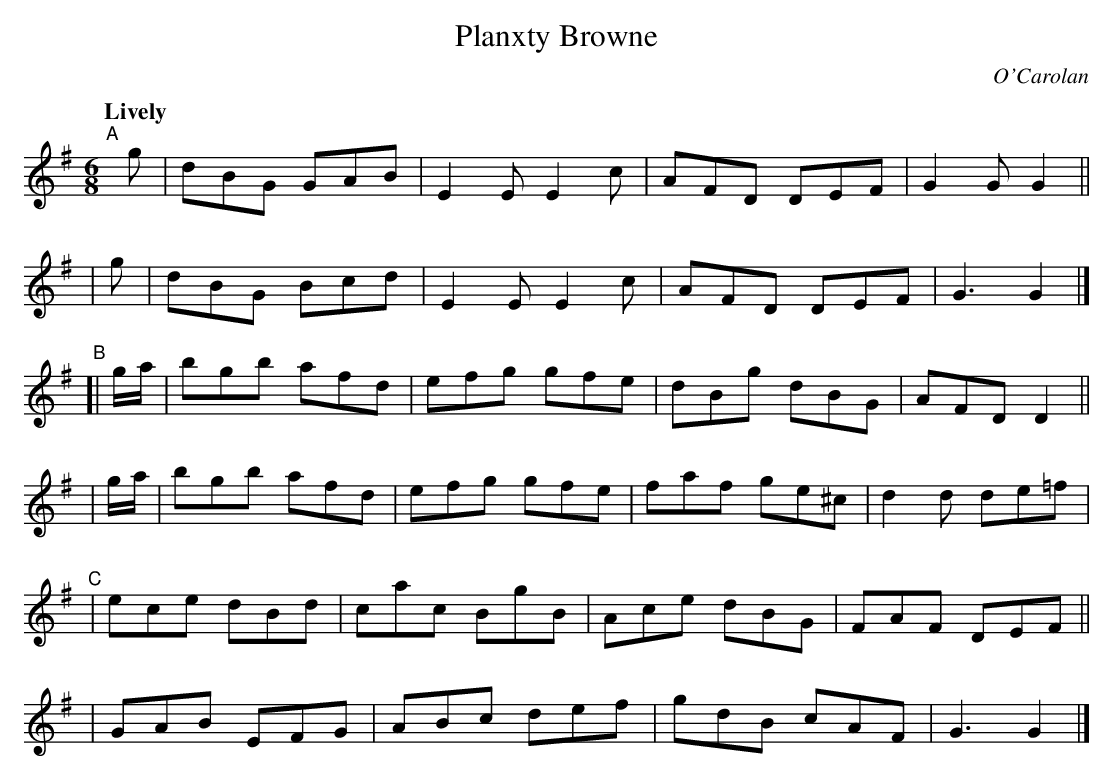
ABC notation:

X:1
T: Planxty Browne
C: O'Carolan
Q: "Lively"
M: 6/8
L: 1/8
K: G
"^A"[|]\
  g | dBG GAB | E2E E2c | AFD DEF | G2G G2 ||
| g | dBG Bcd | E2E E2c | AFD DEF | G3  G2 |]
"^B"\
[| g/a/ | bgb afd | efg gfe | dBg dBG  | AFD D2 ||
|  g/a/ | bgb afd | efg gfe | faf ge^c | d2d de=f |
"^C"\
|  ece dBd | cac BgB | Ace dBG | FAF DEF ||
|  GAB EFG | ABc def | gdB cAF | G3 G2 |]
